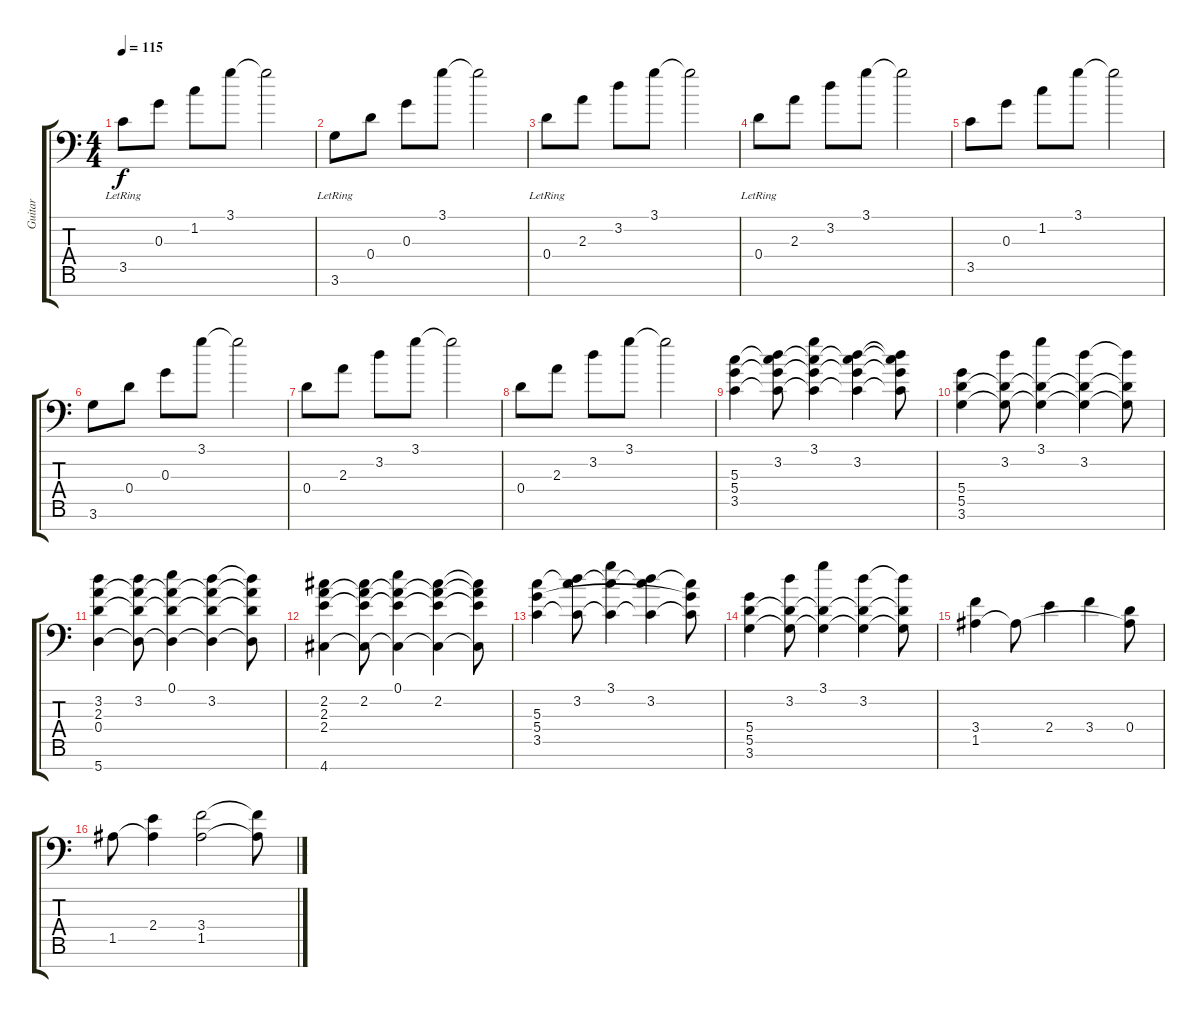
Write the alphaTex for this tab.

\track ("Guitar " "Guitar ") {instrument distortionguitar}
\staff {score tabs}
\tuning (E4 B3 G3 D3 A2 E2 A1) {hide}
\ts (4 4)
\tempo 115
\clef f4
\ks c
3.5{lr}.8{dy f volume 13} 0.3.8 1.2.8 3.1.8 3.1{t}.2 |
3.6{lr}.8 0.4.8 0.3.8 3.1.8 3.1{t}.2 |
0.4{lr}.8 2.3.8 3.2.8 3.1.8 3.1{t}.2 |
0.4{lr}.8 2.3.8 3.2.8 3.1.8 3.1{t}.2 |
3.5.8 0.3.8 1.2.8 3.1.8 3.1{t}.2 |
3.6.8 0.4.8 0.3.8 3.1.8 3.1{t}.2 |
0.4.8 2.3.8 3.2.8 3.1.8 3.1{t}.2 |
0.4.8 2.3.8 3.2.8 3.1.8 3.1{t}.2 |
(5.3 5.4 3.5).4 (3.2 5.3{t} 5.4{t} 3.5{t}).8 (3.1 5.3{t} 5.4{t} 3.5{t}).4 (3.2 5.3{t} 5.4{t} 3.5{t}).4 (3.2{t} 5.3{t} 5.4{t} 3.5{t}).8 |
(5.4 5.5 3.6).4 (3.2 5.5{t} 3.6{t}).8 (3.1 5.5{t} 3.6{t}).4 (3.2 5.5{t} 3.6{t}).4 (3.2{t} 5.5{t} 3.6{t}).8 |
(3.2 2.3 0.4 5.7).4 (3.2 2.3{t} 0.4{t} 5.7{t}).8 (0.1 2.3{t} 0.4{t} 5.7{t}).4 (3.2 2.3{t} 0.4{t} 5.7{t}).4 (3.2{t} 2.3{t} 0.4{t} 5.7{t}).8 |
(2.2 2.3 2.4 4.7).4 (2.2 2.3{t} 2.4{t} 4.7{t}).8 (0.1 2.3{t} 2.4{t} 4.7{t}).4 (2.2 2.3{t} 2.4{t} 4.7{t}).4 (2.2{t} 2.3{t} 2.4{t} 4.7{t}).8 |
(5.3 5.4 3.5).4 (3.2 5.3{t} 3.5{t}).8 (3.1 5.3{t} 3.5{t}).4 (3.2 5.3{t} 3.5{t}).4 (5.3{t} 5.4{t} 3.5{t}).8 |
(5.4 5.5 3.6).4 (3.2 5.5{t} 3.6{t}).8 (3.1 5.5{t} 3.6{t}).4 (3.2 5.5{t} 3.6{t}).4 (3.2{t} 5.5{t} 3.6{t}).8 |
(3.4 1.5).4 1.5{t}.8 2.4.4 3.4.4 (0.4 1.5{t}).8 |
1.5.8 (2.4 1.5{t}).4 (3.4 1.5).2 (3.4{t} 1.5{t}).8
